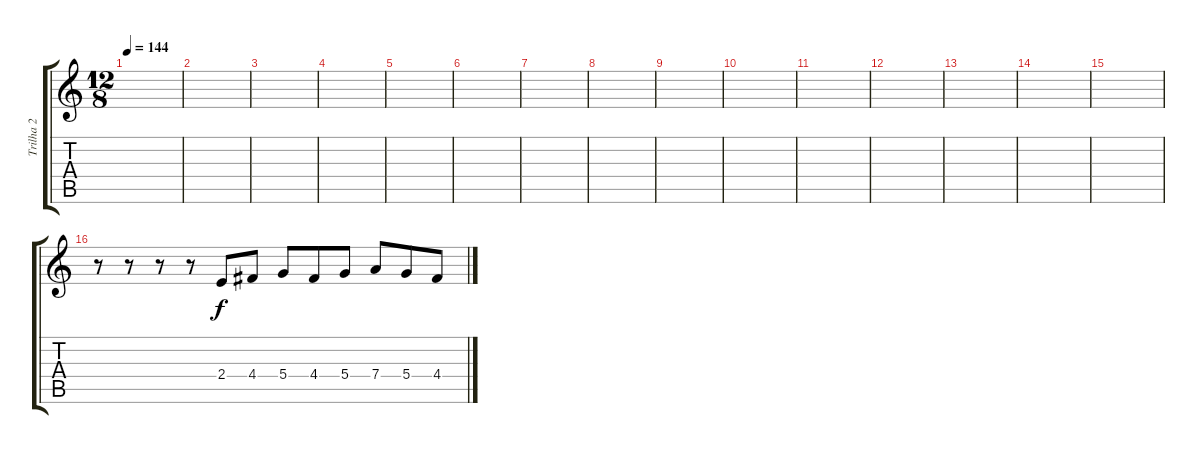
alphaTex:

\track ("Trilha 2" "Trilha 2") {instrument distortionguitar}
\staff {score tabs}
\tuning (E4 B3 G3 D3 A2 E2) {hide}
\ts (12 8)
\tempo 144
\clef g2
\ks c
|
|
|
|
|
|
|
|
|
|
|
|
|
|
|
r.8 r.8 r.8 r.8 2.4.8 4.4.8 5.4.8 4.4.8 5.4.8 7.4.8 5.4.8 4.4.8
